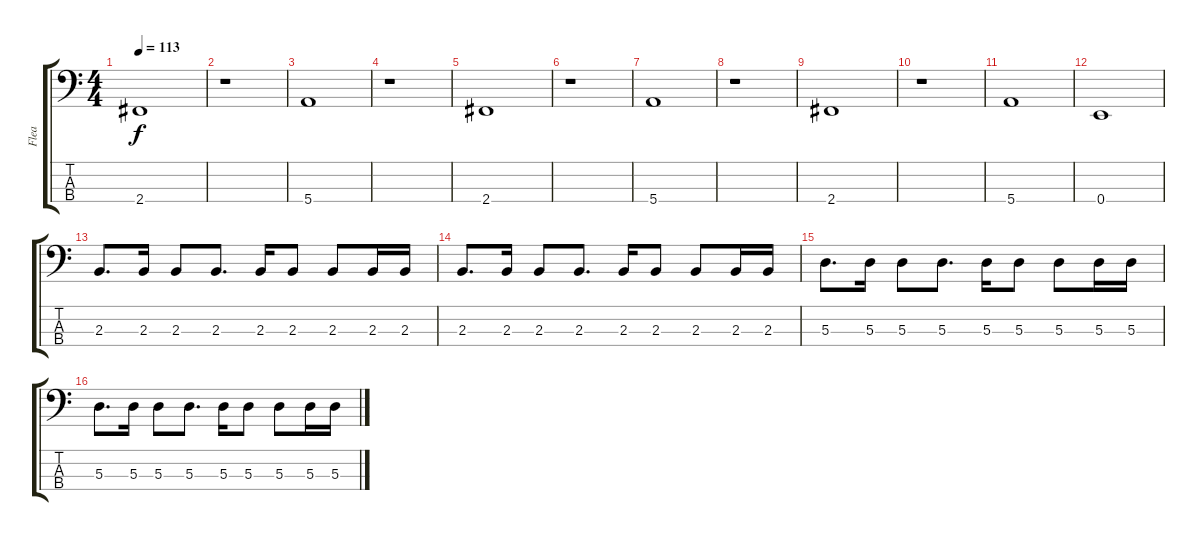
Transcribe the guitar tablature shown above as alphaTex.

\track ("Flea" "Flea") {instrument electricbassfinger}
\staff {score tabs}
\tuning (G2 D2 A1 E1) {hide}
\ts (4 4)
\tempo 113
\clef f4
\ks c
2.4.1{dy f} |
r.1 |
5.4.1 |
r.1 |
2.4.1 |
r.1 |
5.4.1 |
r.1 |
2.4.1 |
r.1 |
5.4.1 |
0.4.1 |
2.3.8{d} 2.3.16 2.3.8 2.3.8{d} 2.3.16 2.3.8 2.3.8 2.3.16 2.3.16 |
2.3.8{d} 2.3.16 2.3.8 2.3.8{d} 2.3.16 2.3.8 2.3.8 2.3.16 2.3.16 |
5.3.8{d} 5.3.16 5.3.8 5.3.8{d} 5.3.16 5.3.8 5.3.8 5.3.16 5.3.16 |
5.3.8{d} 5.3.16 5.3.8 5.3.8{d} 5.3.16 5.3.8 5.3.8 5.3.16 5.3.16
